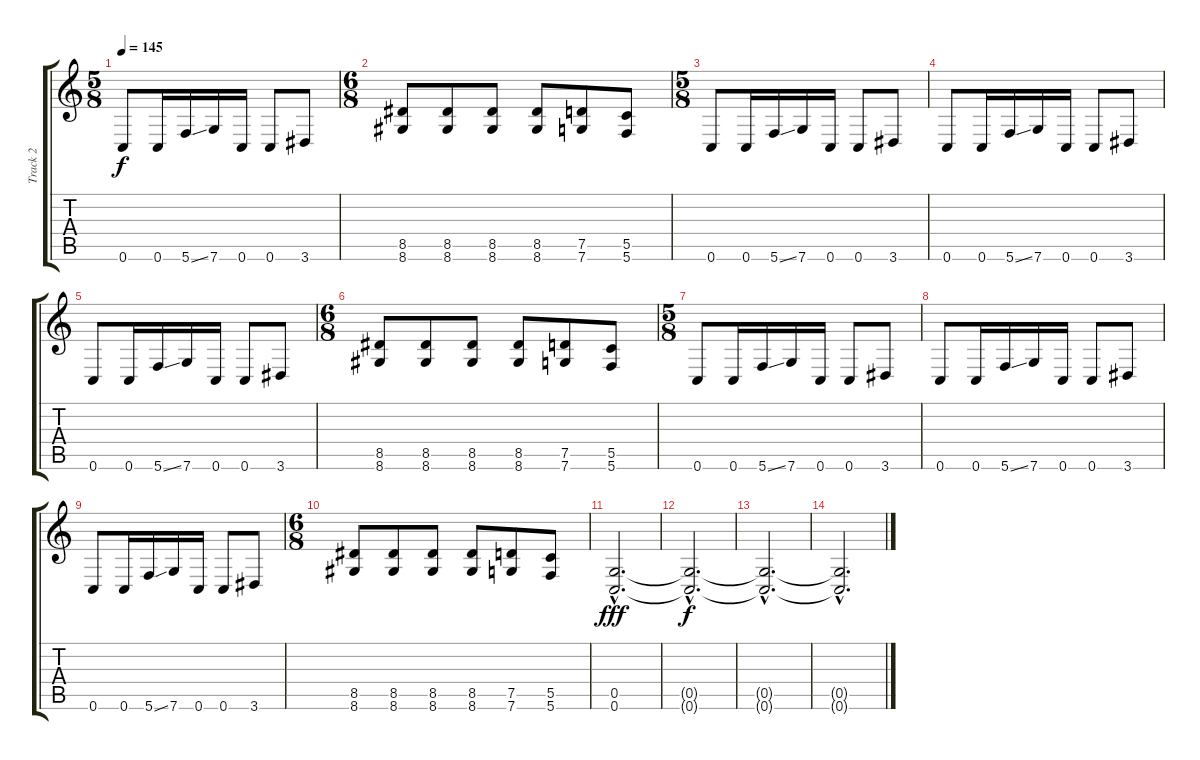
\track ("Track 2" "Track 2") {instrument distortionguitar}
\staff {score tabs}
\tuning (D4 A3 F3 C3 G2 C2) {hide}
\ts (5 8)
\tempo 145
\clef g2
\ks c
0.6.8{dy f} 0.6.16 5.6{ss}.16 7.6.16 0.6.16 0.6.8 3.6.8 |
\ts (6 8)
(8.5 8.6).8 (8.5 8.6).8 (8.5 8.6).8 (8.5 8.6).8 (7.5 7.6).8 (5.5 5.6).8 |
\ts (5 8)
0.6.8 0.6.16 5.6{ss}.16 7.6.16 0.6.16 0.6.8 3.6.8 |
0.6.8 0.6.16 5.6{ss}.16 7.6.16 0.6.16 0.6.8 3.6.8 |
0.6.8 0.6.16 5.6{ss}.16 7.6.16 0.6.16 0.6.8 3.6.8 |
\ts (6 8)
(8.5 8.6).8 (8.5 8.6).8 (8.5 8.6).8 (8.5 8.6).8 (7.5 7.6).8 (5.5 5.6).8 |
\ts (5 8)
0.6.8 0.6.16 5.6{ss}.16 7.6.16 0.6.16 0.6.8 3.6.8 |
0.6.8 0.6.16 5.6{ss}.16 7.6.16 0.6.16 0.6.8 3.6.8 |
0.6.8 0.6.16 5.6{ss}.16 7.6.16 0.6.16 0.6.8 3.6.8 |
\ts (6 8)
(8.5 8.6).8 (8.5 8.6).8 (8.5 8.6).8 (8.5 8.6).8 (7.5 7.6).8 (5.5 5.6).8 |
(0.5{hac} 0.6{hac}).2{d dy fff volume 16} |
(0.5{hac t} 0.6{hac t}).2{d dy f volume 11} |
(0.5{hac t} 0.6{hac t}).2{d volume 7} |
(0.5{hac t} 0.6{hac t}).2{d volume 0}
